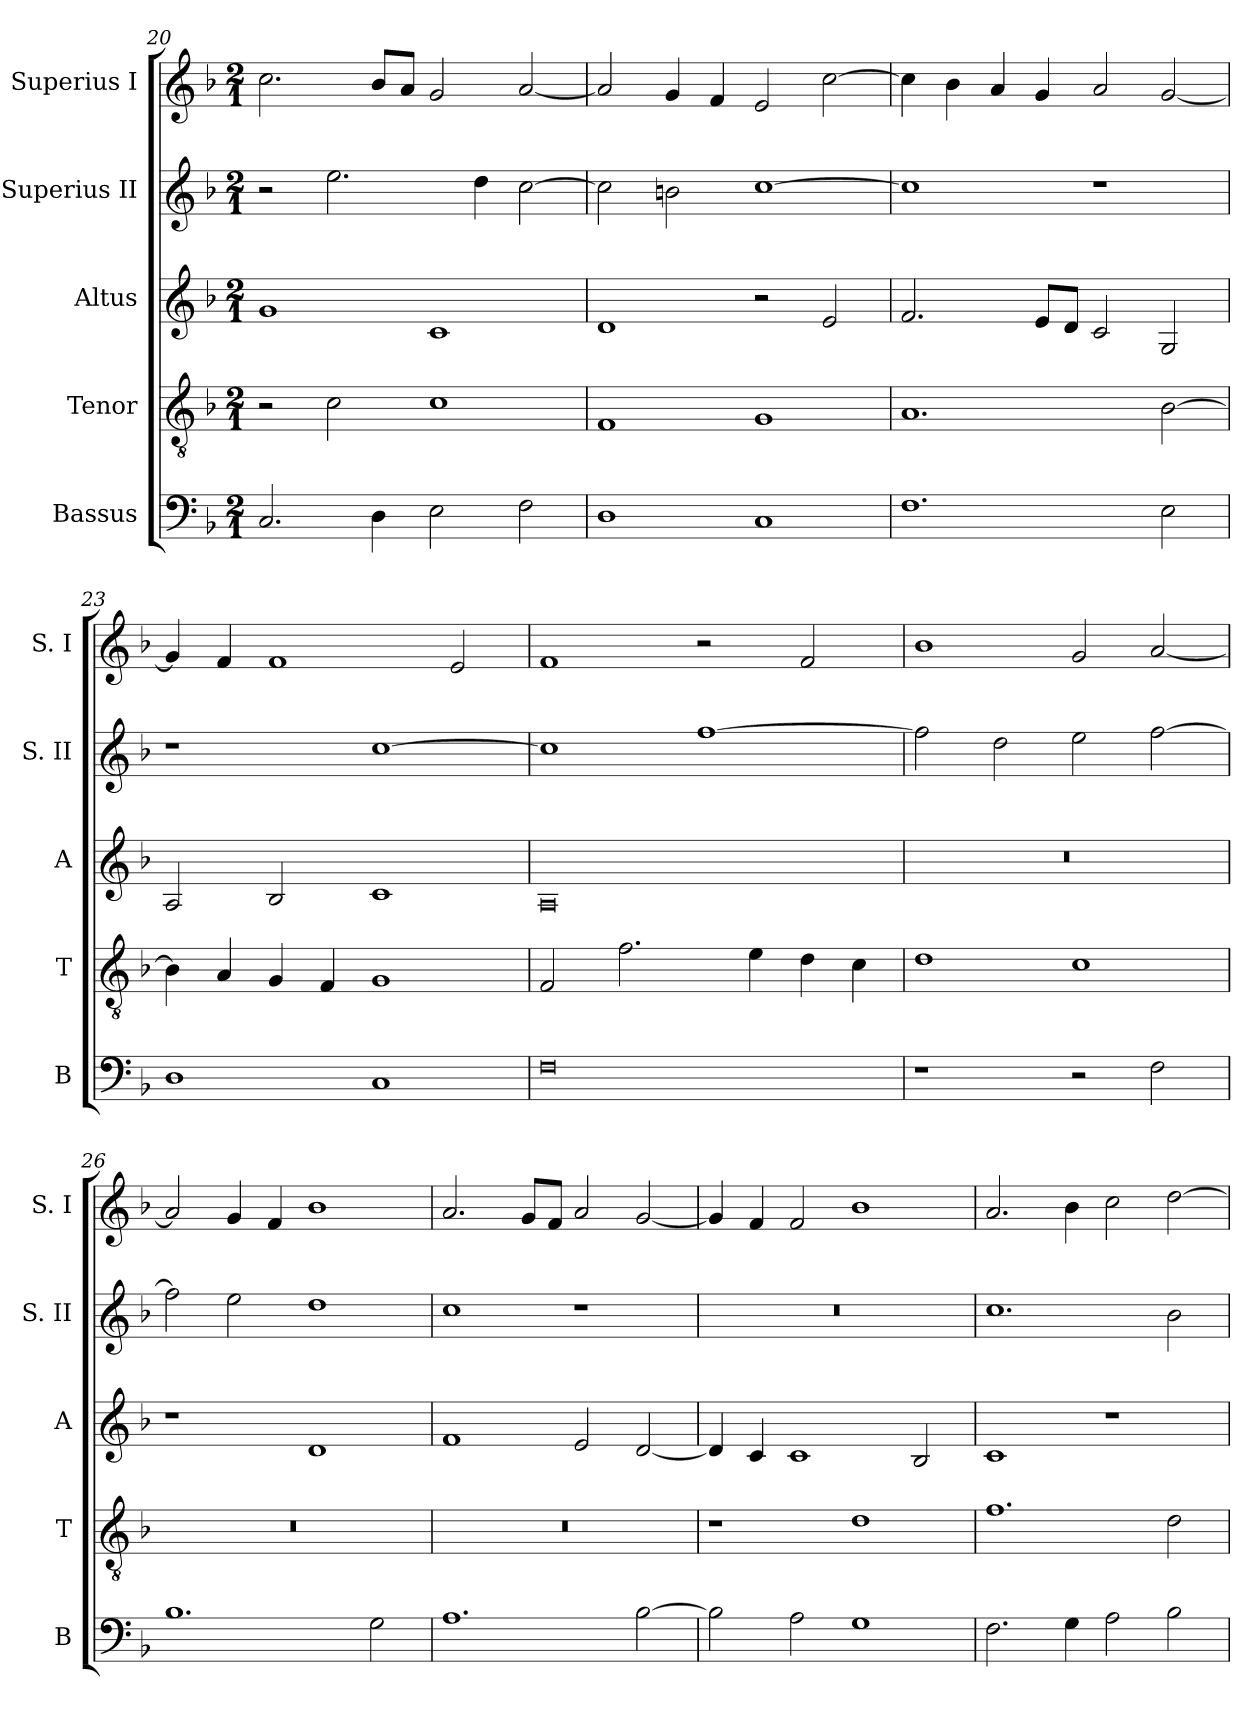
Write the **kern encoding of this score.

**kern	**kern	**kern	**kern	**kern
*part5	*part4	*part3	*part2	*part1
*staff5	*staff4	*staff3	*staff2	*staff1
*I"Bassus	*I"Tenor	*I"Altus	*I"Superius II	*I"Superius I
*I'B	*I'T	*I'A	*I'S. II	*I'S. I
*clefF4	*clefGv2	*clefG2	*clefG2	*clefG2
*k[b-]	*k[b-]	*k[b-]	*k[b-]	*k[b-]
*F:	*F:	*F:	*F:	*F:
*M2/1	*M2/1	*M2/1	*M2/1	*M2/1
=20	=20	=20	=20	=20
2.C	2r	1g	2r	2.cc
.	2c	.	2.ee	.
4D	.	.	.	8b-L
.	.	.	.	8aJ
2E	1c	1c	.	2g
.	.	.	4dd	.
2F	.	.	[2cc	[2a
=21	=21	=21	=21	=21
1D	1F	1d	2cc]	2a]
.	.	.	2bn	4g
.	.	.	.	4f
1C	1G	2r	[1cc	2e
.	.	2e	.	[2cc
=22	=22	=22	=22	=22
1.F	1.A	2.f	1cc]	4cc]
.	.	.	.	4b-
.	.	.	.	4a
.	.	8eL	.	4g
.	.	8dJ	.	.
.	.	2c	1r	2a
2E	[2B-	2G	.	[2g
=23	=23	=23	=23	=23
1D	4B-]	2A	1r	4g]
.	4A	.	.	4f
.	4G	2B-	.	1f
.	4F	.	.	.
1C	1G	1c	[1cc	.
.	.	.	.	2e
=24	=24	=24	=24	=24
0F	2F	0A	1cc]	1f
.	2.f	.	.	.
.	.	.	[1ff	2r
.	4e	.	.	.
.	4d	.	.	2f
.	4c	.	.	.
=25	=25	=25	=25	=25
1r	1d	0r	2ff]	1b-
.	.	.	2dd	.
2r	1c	.	2ee	2g
2F	.	.	[2ff	[2a
=26	=26	=26	=26	=26
1.B-	0r	1r	2ff]	2a]
.	.	.	2ee	4g
.	.	.	.	4f
.	.	1d	1dd	1b-
2G	.	.	.	.
=27	=27	=27	=27	=27
1.A	0r	1f	1cc	2.a
.	.	.	.	8gL
.	.	.	.	8fJ
.	.	2e	1r	2a
[2B-	.	[2d	.	[2g
=28	=28	=28	=28	=28
2B-]	1r	4d]	0r	4g]
.	.	4c	.	4f
2A	.	1c	.	2f
1G	1d	.	.	1b-
.	.	2B-	.	.
=29	=29	=29	=29	=29
2.F	1.f	1c	1.cc	2.a
4G	.	.	.	4b-
2A	.	1r	.	2cc
2B-	2d	.	2b-	[2dd
=	=	=	=	=
*-	*-	*-	*-	*-
